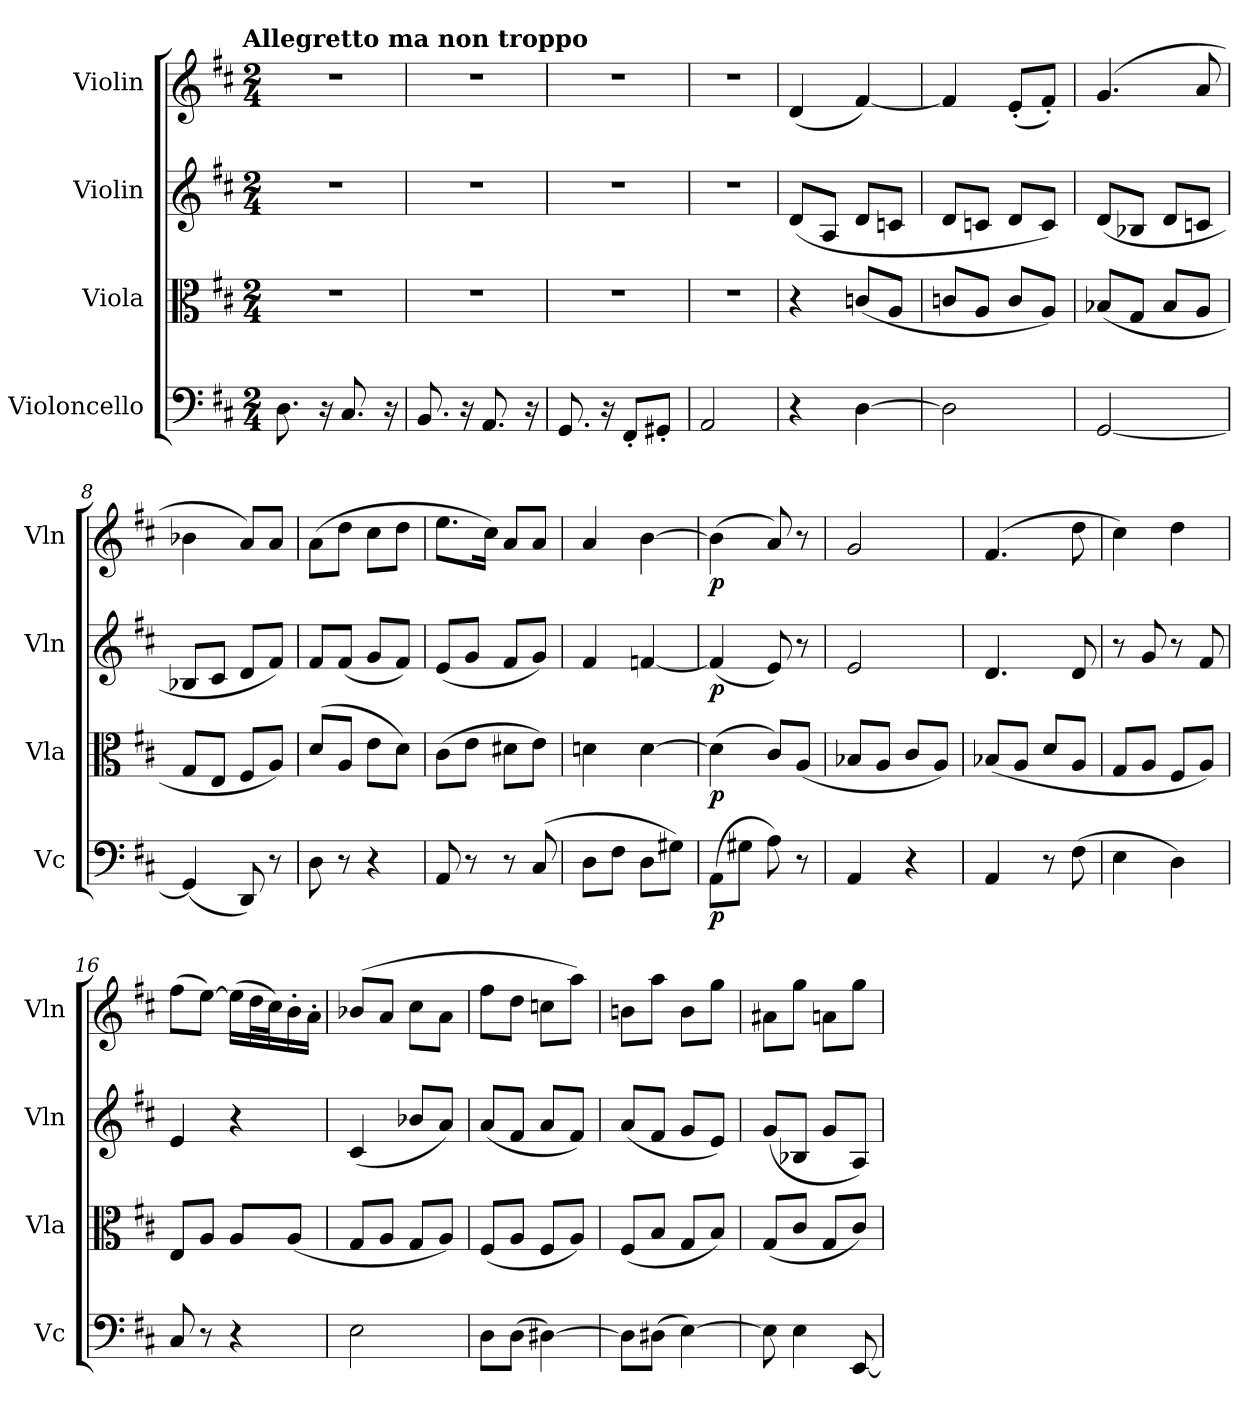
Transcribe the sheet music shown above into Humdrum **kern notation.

**kern	**dynam	**kern	**dynam	**kern	**dynam	**kern	**dynam
*part4	*part4	*part3	*part3	*part2	*part2	*part1	*part1
*staff4	*staff4	*staff3	*staff3	*staff2	*staff2	*staff1	*staff1
*I"Violoncello	*	*I"Viola	*	*I"Violin	*	*I"Violin	*
*I'Vc	*	*I'Vla	*	*I'Vln	*	*I'Vln	*
*clefF4	*	*clefC3	*	*clefG2	*	*clefG2	*
*k[f#c#]	*	*k[f#c#]	*	*k[f#c#]	*	*k[f#c#]	*
*D:	*	*D:	*	*D:	*	*D:	*
!!LO:TX:omd:t=Allegretto ma non troppo
*M2/4	*	*M2/4	*	*M2/4	*	*M2/4	*
*MM60	*	*MM60	*	*MM60	*	*MM60	*
=1	=1	=1	=1	=1	=1	=1	=1
8.D\	.	2r	.	2r	.	2r	.
16r	.	.	.	.	.	.	.
8.C#/	.	.	.	.	.	.	.
16r	.	.	.	.	.	.	.
=2	=2	=2	=2	=2	=2	=2	=2
8.BB/	.	2r	.	2r	.	2r	.
16r	.	.	.	.	.	.	.
8.AA/	.	.	.	.	.	.	.
16r	.	.	.	.	.	.	.
=3	=3	=3	=3	=3	=3	=3	=3
8.GG/	.	2r	.	2r	.	2r	.
16r	.	.	.	.	.	.	.
8FF#'/L	.	.	.	.	.	.	.
8GG#X'/J	.	.	.	.	.	.	.
=4	=4	=4	=4	=4	=4	=4	=4
2AA/	.	2r	.	2r	.	2r	.
=5	=5	=5	=5	=5	=5	=5	=5
4r	.	4r	.	(8d/L	.	(4d/	.
.	.	.	.	8A/J	.	.	.
[4D\	.	(8cn/L	.	8d/L	.	[4f#/)	.
.	.	8A/J	.	8cn/J	.	.	.
=6	=6	=6	=6	=6	=6	=6	=6
2D\]	.	8cn/L	.	8d/L	.	4f#/]	.
.	.	8A/J	.	8cn/J	.	.	.
.	.	8c/L	.	8d/L	.	(8e'/L	.
.	.	8A/J)	.	8c/J)	.	8f#'/J)	.
=7	=7	=7	=7	=7	=7	=7	=7
[2GG/	.	(8B-X/L	.	(8d/L	.	(4.g/	.
.	.	8G/J	.	8B-X/J	.	.	.
.	.	8B-/L	.	8d/L	.	.	.
.	.	8A/J	.	8cn/J	.	8a/	.
=8	=8	=8	=8	=8	=8	=8	=8
(4GG/]	.	8G/L	.	8B-X/L	.	4b-X\	.
.	.	8E/J	.	8c#/J	.	.	.
8DD/)	.	8F#/L	.	8d/L	.	8a/L)	.
8r	.	8A/J)	.	8f#/J)	.	8a/J	.
=9	=9	=9	=9	=9	=9	=9	=9
8D\	.	(8d/L	.	8f#/L	.	(8a\L	.
8r	.	8A/J	.	(8f#/J	.	8dd\J	.
4r	.	8e\L	.	8g/L	.	8cc#\L	.
.	.	8d\J)	.	8f#/J)	.	8dd\J	.
=10	=10	=10	=10	=10	=10	=10	=10
8AA/	.	(8c#\L	.	(8e/L	.	8.ee\L	.
8r	.	8e\J	.	8g/J	.	.	.
.	.	.	.	.	.	16cc#\Jk)	.
8r	.	8d#X\L	.	8f#/L	.	8a/L	.
(8C#/	.	8e\J)	.	8g/J)	.	8a/J	.
=11	=11	=11	=11	=11	=11	=11	=11
8D\L	.	4dn\	.	4f#/	.	4a/	.
8F#\J	.	.	.	.	.	.	.
8D\L	.	[4d\	.	[4fn/	.	[4b\	.
8G#X\J)	.	.	.	.	.	.	.
=12	=12	=12	=12	=12	=12	=12	=12
(8AA\L	p	(4d\]	p	(4f/]	p	(4b\]	p
8G#X\J	.	.	.	.	.	.	.
8A\)	.	8c#/L)	.	8e/)	.	8a/)	.
8r	.	(8A/J	.	8r	.	8r	.
=13	=13	=13	=13	=13	=13	=13	=13
4AA/	.	8B-X/L	.	2e/	.	2g/	.
.	.	8A/J	.	.	.	.	.
4r	.	8c#/L	.	.	.	.	.
.	.	8A/J)	.	.	.	.	.
=14	=14	=14	=14	=14	=14	=14	=14
4AA/	.	(8B-X/L	.	4.d/	.	(4.f#/	.
.	.	8A/J	.	.	.	.	.
8r	.	8d/L	.	.	.	.	.
(8F#\	.	8A/J	.	8d/	.	8dd\	.
=15	=15	=15	=15	=15	=15	=15	=15
4E\	.	8G/L	.	8r	.	4cc#\)	.
.	.	8A/J	.	8g/	.	.	.
4D\)	.	8F#/L	.	8r	.	4dd\	.
.	.	8A/J)	.	8f#/	.	.	.
=16	=16	=16	=16	=16	=16	=16	=16
8C#/	.	8E/L	.	4e/	.	(8ff#\L	.
8r	.	8A/J	.	.	.	[8ee\J)	.
4r	.	8A/L	.	4r	.	(16ee\LL]	.
.	.	.	.	.	.	32dd\L	.
.	.	.	.	.	.	32cc#\J)	.
.	.	(8A/J	.	.	.	16b'\	.
.	.	.	.	.	.	16a'\JJ	.
=17	=17	=17	=17	=17	=17	=17	=17
2E\	.	8G/L	.	(4c#/	.	(8b-X/L	.
.	.	8A/J	.	.	.	8a/J	.
.	.	8G/L	.	8b-X/L	.	8cc#\L	.
.	.	8A/J)	.	8a/J)	.	8a\J	.
=18	=18	=18	=18	=18	=18	=18	=18
8D\L	.	(8F#/L	.	(8a/L	.	8ff#\L	.
(8D\J	.	8A/J	.	8f#/J	.	8dd\J	.
[4D#X\)	.	8F#/L	.	8a/L	.	8ccn\L	.
.	.	8A/J)	.	8f#/J)	.	8aa\J)	.
=19	=19	=19	=19	=19	=19	=19	=19
8D#\L]	.	(8F#/L	.	(8a/L	.	8bn\L	.
(8D#X\J	.	8B/J	.	8f#/J	.	8aa\J	.
[4E\)	.	8G/L	.	8g/L	.	8b\L	.
.	.	8B/J)	.	8e/J)	.	8gg\J	.
=20	=20	=20	=20	=20	=20	=20	=20
8E\]	.	(8G/L	.	(8g/L	.	8a#X\L	.
4E\	.	8c#/J	.	8B-X/J	.	8gg\J	.
.	.	8G/L	.	8g/L	.	8an\L	.
[8EE/	.	8c#/J)	.	8A/J)	.	8gg\J	.
=	=	=	=	=	=	=	=
*-	*-	*-	*-	*-	*-	*-	*-
